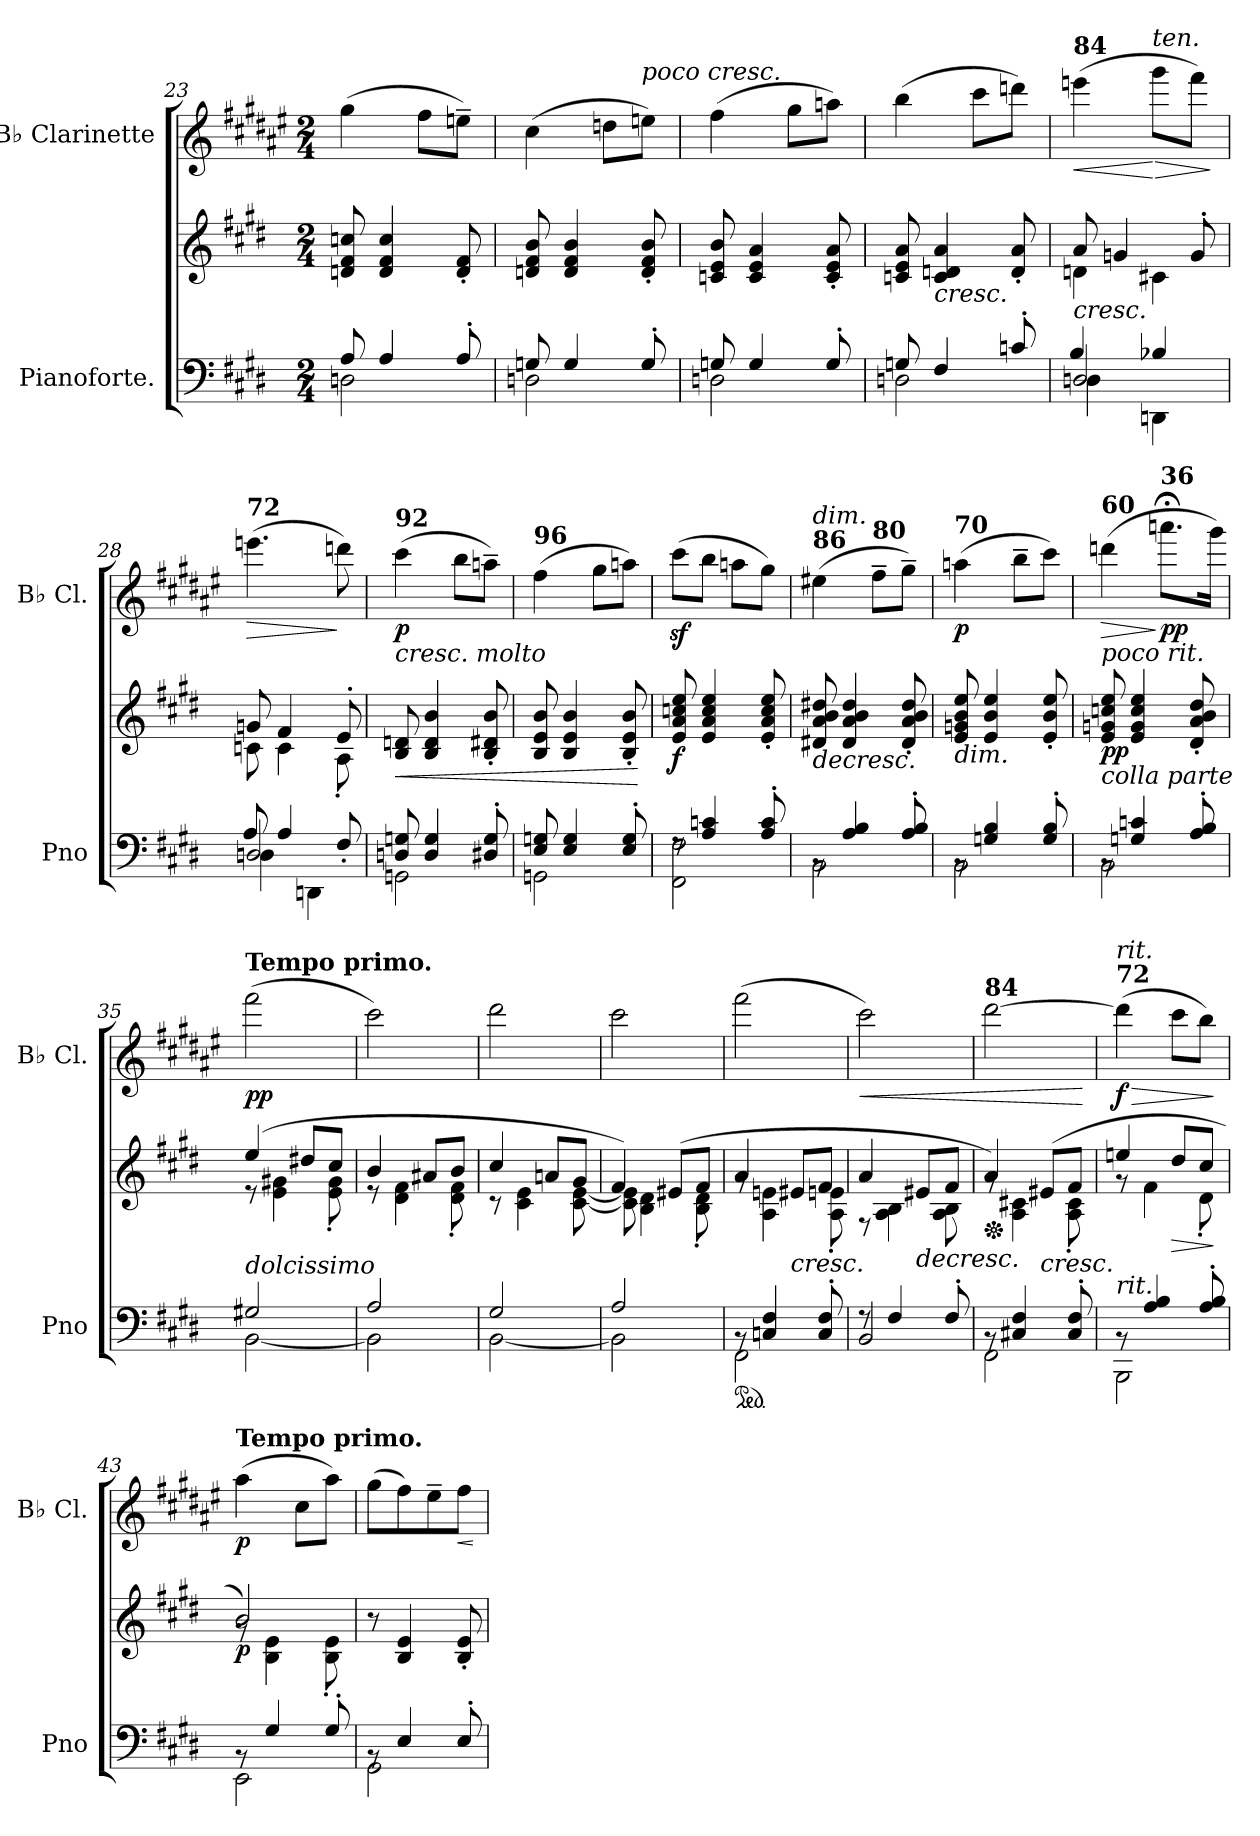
**kern	**kern	**dynam	**kern	**dynam
*part2	*part2	*part2	*part1	*part1
*staff3	*staff2	*staff2/3	*staff1	*staff1
*I"Pianoforte.	*	*	*I"B♭ Clarinette	*
*I'Pno	*	*	*I'B♭ Cl.	*
*clefF4	*clefG2	*	*clefG2	*
*	*	*	*ITrd1c2	*
*k[f#c#g#d#]	*k[f#c#g#d#]	*	*k[f#c#g#d#]	*
*M2/4	*M2/4	*	*M2/4	*
=23	=23	=23	=23	=23
*^	*	*	*	*
8A/	2Dn\	8dn/ 8f#/ 8ccn/	.	(>4ff#\	.
4A/	.	4d/ 4f#/ 4cc/	.	.	.
.	.	.	.	8ee\L	.
8A'/	.	8d/' 8f#/'	.	8ddn~\J)	.
=24	=24	=24	=24	=24	=24
8Gn/	2Dn\	8dn/ 8f#/ 8b/	.	(>4b\	.
4G/	.	4d/ 4f#/ 4b/	.	.	.
.	.	.	.	8ccn\L	.
!	!	!	!	!LO:TX:a:i:t=poco cresc.	!
8G'/	.	8d/' 8f#/' 8b/'	.	8ddn\J)	.
=25	=25	=25	=25	=25	=25
8Gn/	2Dn\	8cn/ 8e/ 8b/	.	(>4ee\	.
4G/	.	4c/ 4e/ 4a/	.	.	.
.	.	.	.	8ff#\L	.
8G'/	.	8c/' 8e/' 8a/'	.	8ggn\J)	.
!!LO:PB:g=z
=26	=26	=26	=26	=26	=26
8Gn/	2Dn\	8cn/ 8e/ 8a/	.	(>4aa\	.
!	!	!LO:TX:b:i:t=cresc.	!	!	!
4F#/	.	4c/ 4dn/ 4a/	.	.	.
.	.	.	.	8bb\L	.
8cn'/	.	8d/' 8a/'	.	8cccn\J)	.
!!LO:LB:g=z
=27	=27	=27	=27	=27	=27
*	*^	*	*	*	*
!	!	!	!	!	!LO:TX:a:B:t=84	!
!	!	!	!	!LO:HP:b	!	!LO:HP:b
*	*	*	*^	*	*	*
2Dn/	4B/	4D\	8a/	4dn\	<	(>4dddn\	<
.	.	.	4gn/	.	.	.	.
!	!	!	!	!	!	!LO:TX:a:i:t=ten.	!
!	!	!	!	!	!	!	!LO:HP:n=1:b
.	4B-X/	4DDn\	.	4c#X\	.	8fff#\L	[ >
.	.	.	8g'/	.	.	8eee\J)	.
*v	*v	*v	*	*	*	*	*
*	*v	*v	*	*	*
.	.	.	.	]
=28	=28	=28	=28	=28
*^	*^	*	*	*
*	*^	*	*	*	*	*
!	!	!	!	!	!	!LO:TX:a:B:t=72	!
!	!	!	!	!	!	!	!LO:HP:b
2Dn/	8A/	4D\	8gn/	8cn\	.	(>4.dddn\	>
.	4A/	.	4f#/	4c\	.	.	.
.	.	4DDn\	.	.	.	.	.
.	8F#'/	.	8e'/	8A'\	.	8cccn\)	]
*	*v	*v	*	*	*	*	*
=29	=29	=29	=29	=29	=29	=29
!	!	!	!	!	!LO:TX:a:B:t=92	!
!	!	!	!	!	!LO:TX:b:i:t=cresc. molto	!
!	!	!	!	!LO:HP:b	!	!LO:DY:b
*	*	*v	*v	*	*	*
8Dn/ 8Gn/	2GGn\	8B/ 8dn/	<	(>4bb\	p
4D/ 4G/	.	4B/ 4d/ 4b/	.	.	.
.	.	.	.	8aa\L	.
8D#X/' 8G/'	.	8B/' 8d#X/' 8b/'	.	8ggn~\J)	.
=30	=30	=30	=30	=30	=30
!	!	!	!	!LO:TX:a:B:t=96	!
8E/ 8Gn/	2GGn\	8B/ 8e/ 8b/	.	(>4ee\	.
4E/ 4G/	.	4B/ 4e/ 4b/	.	.	.
.	.	.	.	8ff#\L	.
8E/' 8G/'	.	8B/' 8e/' 8b/'	.	8ggn\J)	.
*v	*v	*	*	*	*
.	.	[	.	.
=31	=31	=31	=31	=31
*^	*	*	*	*
!	!	!	!LO:DY:b	!	!
8rF	2FF#\ 2F#\	8e/ 8a/ 8ccn/ 8ee/	f	(>8bbz<\L	.
4A/ 4cn/	.	4e/ 4a/ 4cc/ 4ee/	.	8aa\J	.
.	.	.	.	8ggn\L	.
8A/' 8c/'	.	8e/' 8a/' 8cc/' 8ee/'	.	8ff#\J)	.
=32	=32	=32	=32	=32	=32
!	!	!	!	!LO:TX:a:B:t=86	!
!	!	!	!	!LO:TX:a:i:t=dim.	!
!	!	!	!LO:HP:b	!	!
8rBB	2BB\	8d#X/ 8a/ 8b/ 8dd#X/	>	(>4dd#X\	.
4A/ 4B/	.	4d#/ 4a/ 4b/ 4dd#/	.	.	.
!	!	!	!	!LO:TX:a:B:t=80	!
.	.	.	.	8ee~\L	.
8A/' 8B/'	.	8d#/' 8a/' 8b/' 8dd#/'	.	8ff#~\J)	.
*v	*v	*	*	*	*
.	.	[	.	.
=33	=33	=33	=33	=33
*^	*	*	*	*
!	!	!	!	!LO:TX:a:B:t=70	!
!	!	!LO:TX:b:i:t=dim.	!	!	!
!	!	!	!	!	!LO:DY:b
8rBB	2BB\	8e/ 8gn/ 8b/ 8ee/	.	(>4ggn\	p
4Gn/ 4B/	.	4e/ 4b/ 4ee/	.	.	.
.	.	.	.	8aa~\L	.
8G/' 8B/'	.	8e/' 8b/' 8ee/'	.	8bb\J)	.
!!LO:LB:g=z
=34	=34	=34	=34	=34	=34
!	!	!	!	!LO:TX:a:B:t=60	!
!	!	!	!	!LO:TX:b:i:t=poco rit.	!
!	!	!LO:TX:b:i:t=colla parte	!	!	!
!	!	!	!LO:DY:b	!	!LO:HP:b
8rBB	2BB\	8e/ 8gn/ 8ccn/ 8ee/	pp	(>4cccn\	>
4Gn/ 4cn/	.	4e/ 4g/ 4cc/ 4ee/	.	.	.
!	!	!	!	!LO:TX:a:B:t=36	!
!	!	!	!	!	!LO:DY:n=1:b
.	.	.	.	8.gggn;<\L	] pp
8A/' 8B/'	.	8d#/' 8a/' 8b/' 8dd#/'	.	.	.
.	.	.	.	16fff#\Jk)	.
!!LO:LB:g=z
=35	=35	=35	=35	=35	=35
*	*	*^	*	*	*
!	!	!	!	!	!LO:TX:a:B:t=Tempo primo.	!
!LO:TX:a:i:t=dolcissimo	!	!	!	!	!	!
!	!	!	!	!	!	!LO:DY:b
2G#X/	[2BB\	(>4ee/	8r	.	(>2eee\	pp
.	.	.	4e\ 4g#X\	.	.	.
.	.	8dd#X/L	.	.	.	.
.	.	8cc#/J	8e\' 8g#\'	.	.	.
=36	=36	=36	=36	=36	=36	=36
2A/	2BB\]	4b/	8r	.	2bb\)	.
.	.	.	4d#\ 4f#\	.	.	.
.	.	8a#X/L	.	.	.	.
.	.	8b/J	8d#\' 8f#\'	.	.	.
=37	=37	=37	=37	=37	=37	=37
2G#/	[2BB\	4cc#/	8r	.	2ccc#\	.
.	.	.	4c#\ 4e\	.	.	.
.	.	8an/L	.	.	.	.
.	.	8g#/J	[8c#\ [8e\	.	.	.
=38	=38	=38	=38	=38	=38	=38
2A/	2BB\]	4f#/)	8c#\] 8e\]	.	2bb\	.
.	.	.	4B\ 4d#\	.	.	.
.	.	(>8e#X/L	.	.	.	.
.	.	8f#/J	8B\' 8d#\'	.	.	.
=39	=39	=39	=39	=39	=39	=39
*ped	*	*	*	*	*	*
8rBB	2FF#\	4a/	8rg	.	(>2eee\	.
4Cn/ 4F#/	.	.	4A\ 4en\	.	.	.
!	!	!	!	!LO:HP:b	!	!
.	.	8e#X/L	.	<	.	.
8C/' 8F#/'	.	8f#/J	8A\' 8en\'	.	.	.
*v	*v	*	*	*	*	*
*	*v	*v	*	*	*
.	.	]	.	.
=40	=40	=40	=40	=40
*^	*^	*	*	*
*	*^	*	*^	*	*	*
!	!	!	!	!	!	!	!	!LO:HP:b
8ryy	2BB/	8rF	4a/	8rF	8ryy	.	2bb\)	<
4F#/	.	4.ryy	.	4.ryy	4A\ 4B\	.	.	.
!	!	!	!	!	!	!LO:HP:b	!	!
.	.	.	8e#X/L	.	.	>	.	.
8F#'/	.	.	8f#/J	.	8A\' 8B\'	.	.	.
*v	*v	*v	*	*	*	*	*	*
*	*v	*v	*v	*	*	*
.	.	[	.	.
=41	=41	=41	=41	=41
*^	*	*	*	*
*	*	*Xped	*	*	*
*	*	*^	*	*	*
!	!	!	!	!	!LO:TX:a:B:t=84	!
8rBB	2FF#\	4a/)	8rg	.	[2ccc#\	.
4C#X/ 4F#/	.	.	4A\ 4c#X\	.	.	.
!	!	!	!	!LO:HP:b	!	!
.	.	(>8e#X/L	.	<	.	.
8C#/' 8F#/'	.	8f#/J	8A\' 8c#\'	.	.	.
*v	*v	*	*	*	*	*
*	*v	*v	*	*	*
.	.	]	.	[
!!LO:PB:g=z
=42	=42	=42	=42	=42
*^	*^	*	*	*
!	!	!	!	!	!LO:TX:a:B:t=72	!
!	!	!	!	!	!LO:TX:a:i:t=rit.	!
!LO:TX:a:i:t=rit.	!	!	!	!	!	!
!	!	!	!	!	!	!LO:HP:b
!	!	!	!	!	!	!LO:DY:n=1:b
8rBB	2BBB\	4een/	8rg	.	(>4ccc#\]	> f
4A/ 4B/	.	.	4f#\	.	.	.
!	!	!	!	!LO:HP:b	!	!
.	.	8dd#/L	.	>	8bb\L	.
8A/' 8B/'	.	8cc#/J	8d#'\	.	8aa\J)	.
*v	*v	*	*	*	*	*
*	*v	*v	*	*	*
.	.	[ ]	.	]
=43	=43	=43	=43	=43
*^	*^	*	*	*
!	!	!	!	!	!LO:TX:a:B:t=Tempo primo.	!
!	!	!	!	!LO:DY:b	!	!LO:DY:b
8rBB	2EE\	2b/)	8rg	p	(>4gg#\	p
4G#/	.	.	4B\ 4e\	.	.	.
.	.	.	.	.	8b\L	.
8G#'/	.	.	8B\' 8e\'	.	8gg#\J)	.
*	*	*v	*v	*	*	*
=44	=44	=44	=44	=44	=44
8rBB	2GG#\	8r	.	(>8ff#\L	.
4E/	.	4B/ 4e/	.	8ee\)	.
.	.	.	.	8dd#~\	.
!	!	!	!	!	!LO:HP:b
8E'/	.	8B/' 8e/'	.	8ee\J	<
*v	*v	*	*	*	*
.	.	.	.	[
=	=	=	=	=
*-	*-	*-	*-	*-
